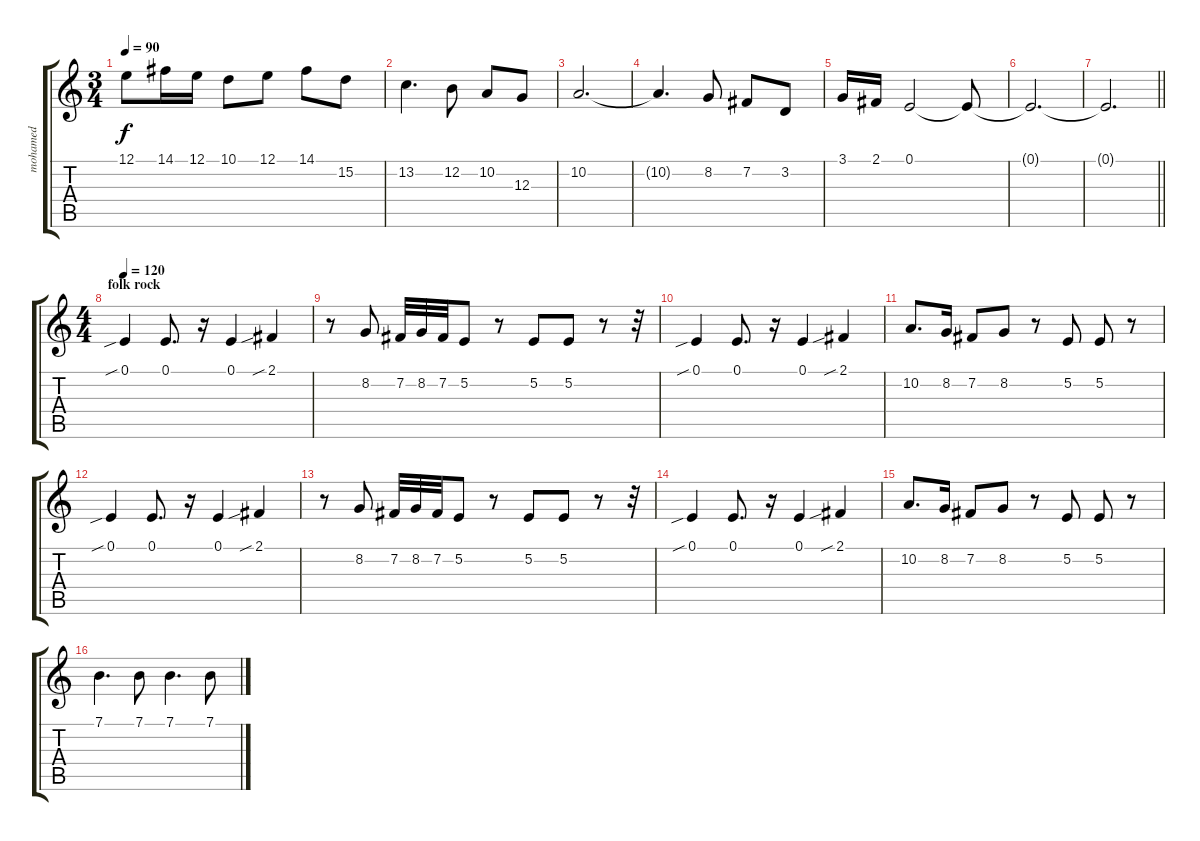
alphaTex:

\track ("mohamed" "mohamed") {instrument violin}
\staff {score tabs}
\tuning (E4 B3 G3 D3 A2 E2) {hide}
\ts (3 4)
\tempo 90
\clef g2
\ks c
12.1.8{dy f} 14.1.16 12.1.16 10.1.8 12.1.8 14.1.8 15.2.8 |
13.2.4{d} 12.2.8 10.2.8 12.3.8 |
10.2.2{d} |
10.2{t}.4{d} 8.2.8 7.2.8 3.2.8 |
3.1.16 2.1.16 0.1.2 0.1{t}.8 |
0.1{t}.2{d} |
\barLineRight lightlight
0.1{t}.2{d} |
\ts (4 4)
\section ("" "folk rock")
\tempo 120
0.1{sib}.4 0.1.8{d} r.16 0.1.4 2.1{sib}.4 |
r.8 8.2.8 7.2.32 8.2.32 7.2.32 5.2.8 r.8 5.2.8 5.2.8 r.8 r.32 |
0.1{sib}.4 0.1.8{d} r.16 0.1.4 2.1{sib}.4 |
10.2.8{d} 8.2.16 7.2.8 8.2.8 r.8 5.2.8 5.2.8 r.8 |
0.1{sib}.4 0.1.8{d} r.16 0.1.4 2.1{sib}.4 |
r.8 8.2.8 7.2.32 8.2.32 7.2.32 5.2.8 r.8 5.2.8 5.2.8 r.8 r.32 |
0.1{sib}.4 0.1.8{d} r.16 0.1.4 2.1{sib}.4 |
10.2.8{d} 8.2.16 7.2.8 8.2.8 r.8 5.2.8 5.2.8 r.8 |
7.1.4{d} 7.1.8 7.1.4{d} 7.1.8
